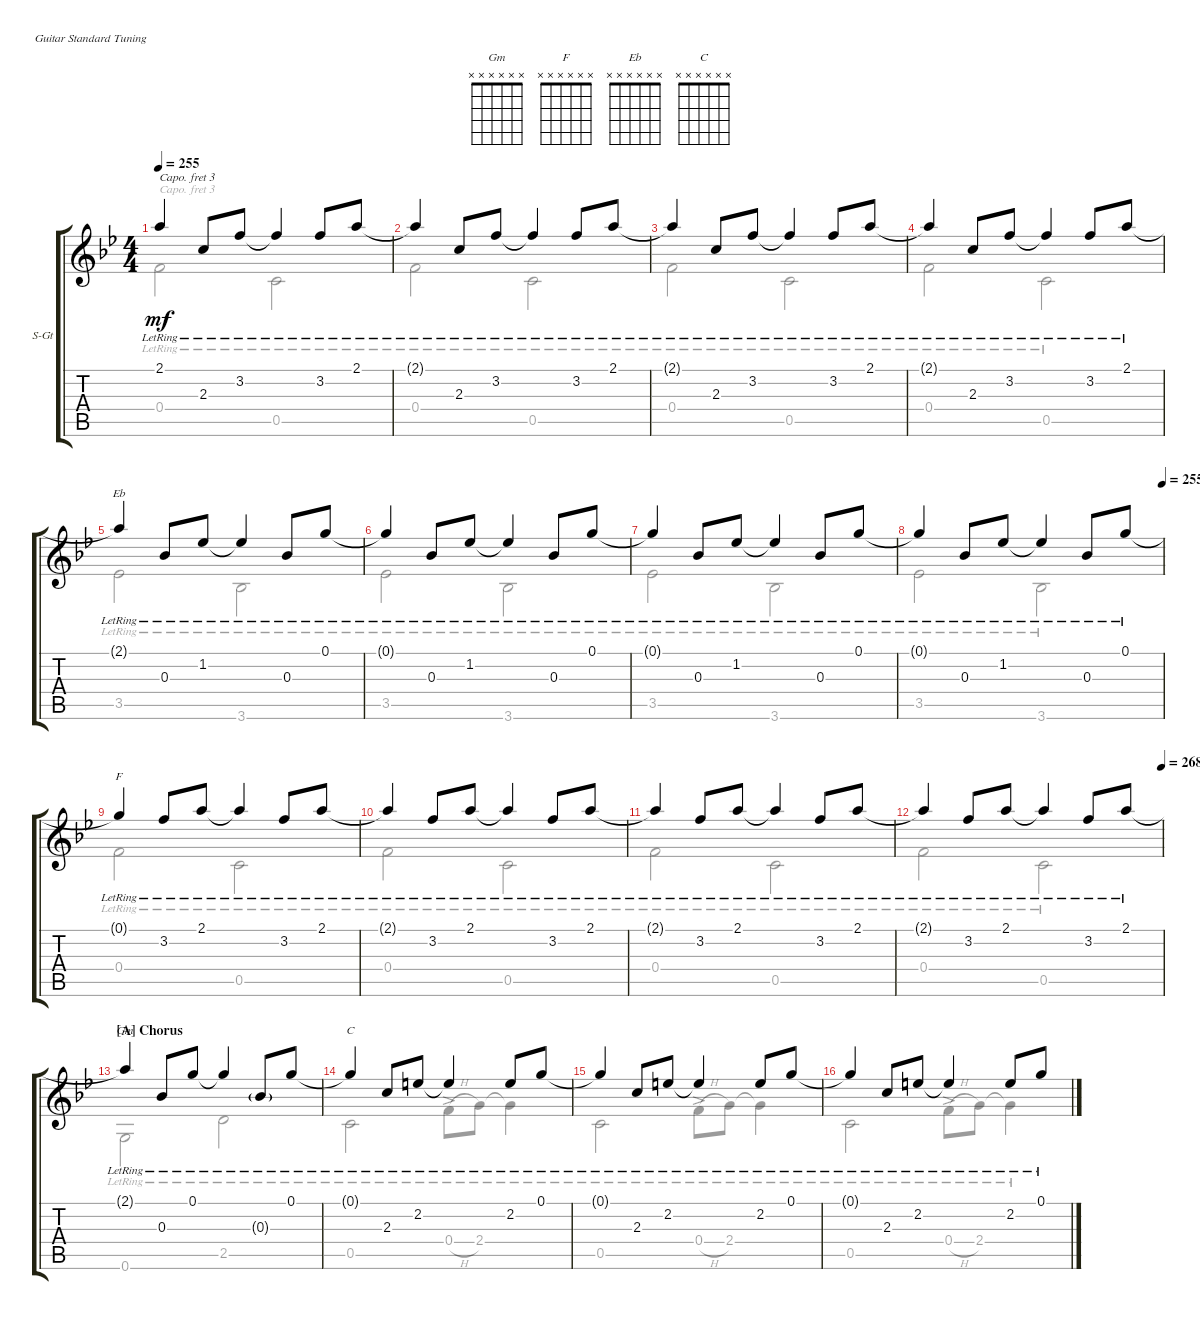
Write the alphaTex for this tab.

\defaultSystemsLayout 4
\bracketExtendMode groupsimilarinstruments
\firstSystemTrackNameOrientation horizontal
\otherSystemsTrackNameOrientation horizontal
\track ("Paul's Guitar" "S-Gt") {instrument acousticguitarsteel}
\staff {score tabs}
\capo 3
\tuning (E4 B3 G3 D3 A2 E2)
\chord ("Gm" x x x x x x)
\chord ("F" x x x x x x)
\chord ("Eb" x x x x x x)
\chord ("C" x x x x x x)
\voice
\ts (4 4)
\tempo 255
\clef g2
\ks gminor
2.1{lr t}.4{dy mf} 2.3{lr}.8 3.2{lr}.8 3.2{lr t}.4 3.2{lr}.8 2.1{lr}.8 |
2.1{lr t}.4 2.3{lr}.8 3.2{lr}.8 3.2{lr t}.4 3.2{lr}.8 2.1{lr}.8 |
2.1{lr t}.4 2.3{lr}.8 3.2{lr}.8 3.2{lr t}.4 3.2{lr}.8 2.1{lr}.8 |
2.1{lr t}.4 2.3{lr}.8 3.2{lr}.8 3.2{lr t}.4 3.2{lr}.8 2.1{lr}.8 |
2.1{lr t}.4{ch "Eb"} 0.3{lr}.8 1.2{lr}.8 1.2{lr t}.4 0.3{lr}.8 0.1{lr}.8 |
0.1{lr t}.4 0.3{lr}.8 1.2{lr}.8 1.2{lr t}.4 0.3{lr}.8 0.1{lr}.8 |
0.1{lr t}.4 0.3{lr}.8 1.2{lr}.8 1.2{lr t}.4 0.3{lr}.8 0.1{lr}.8 |
\tempo (255 1)
0.1{lr t}.4 0.3{lr}.8 1.2{lr}.8 1.2{lr t}.4 0.3{lr}.8 0.1{lr}.8 |
0.1{lr t}.4{ch "F"} 3.2{lr}.8 2.1{lr}.8 2.1{lr t}.4 3.2{lr}.8 2.1{lr}.8 |
2.1{lr t}.4 3.2{lr}.8 2.1{lr}.8 2.1{lr t}.4 3.2{lr}.8 2.1{lr}.8 |
2.1{lr t}.4 3.2{lr}.8 2.1{lr}.8 2.1{lr t}.4 3.2{lr}.8 2.1{lr}.8 |
\tempo (268 1)
2.1{lr t}.4 3.2{lr}.8 2.1{lr}.8 2.1{lr t}.4 3.2{lr}.8 2.1{lr}.8 |
\section ("A" "Chorus")
2.1{lr t}.4{ch "Gm"} 0.3{lr}.8 0.1{lr}.8 0.1{lr t}.4 0.3{g lr}.8 0.1{lr}.8 |
0.1{lr t}.4{ch "C"} 2.3{lr}.8 2.2{lr}.8 2.2{lr t}.4 2.2{lr}.8 0.1{lr}.8 |
0.1{lr t}.4 2.3{lr}.8 2.2{lr}.8 2.2{lr t}.4 2.2{lr}.8 0.1{lr}.8 |
0.1{lr t}.4 2.3{lr}.8 2.2{lr}.8 2.2{lr t}.4 2.2{lr}.8 0.1{lr}.8
\voice
\clef g2
\ottava regular
\simile none
\ks gminor
0.4{lr}.2{dy mf} 0.5{lr}.2 |
0.4{lr}.2 0.5{lr}.2 |
0.4{lr}.2 0.5{lr}.2 |
0.4{lr}.2 0.5{lr}.2 |
3.5{lr}.2 3.6{lr}.2 |
3.5{lr}.2 3.6{lr}.2 |
3.5{lr}.2 3.6{lr}.2 |
3.5{lr}.2 3.6{lr}.2 |
0.4{lr}.2 0.5{lr}.2 |
0.4{lr}.2 0.5{lr}.2 |
0.4{lr}.2 0.5{lr}.2 |
0.4{lr}.2 0.5{lr}.2 |
0.6{lr}.2 2.5{lr}.2 |
0.5{lr}.2 0.4{h ac lr}.8 2.4{lr}.8 2.4{lr t}.4 |
0.5{lr}.2 0.4{h ac lr}.8 2.4{lr}.8 2.4{lr t}.4 |
0.5{lr}.2 0.4{h ac lr}.8 2.4{lr}.8 2.4{lr t}.4
